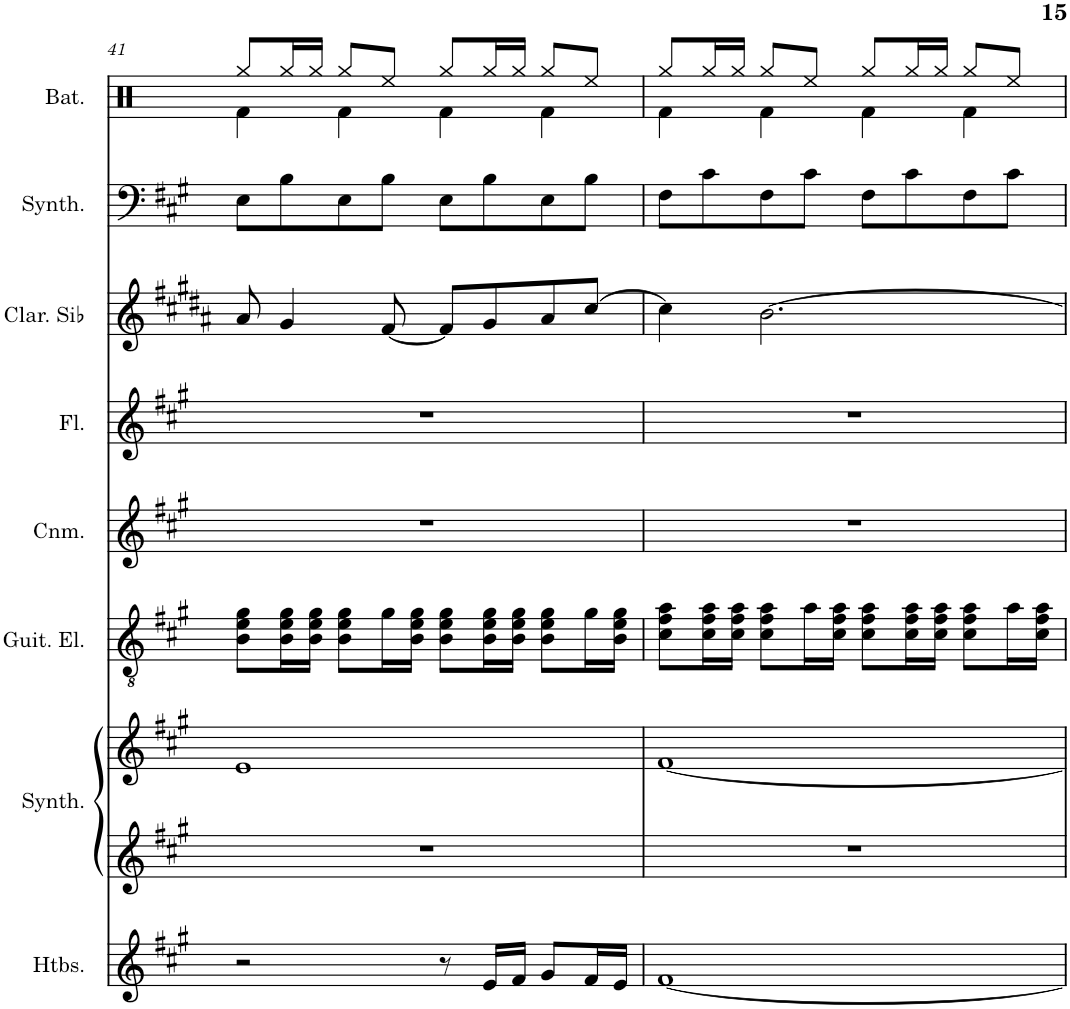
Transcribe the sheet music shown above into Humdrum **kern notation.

**kern	**kern	**kern	**kern	**kern	**kern	**kern	**kern	**kern
*part8	*part7	*part7	*part6	*part5	*part4	*part3	*part2	*part1
*staff9	*staff8	*staff7	*staff6	*staff5	*staff4	*staff3	*staff2	*staff1
*I"Hautbois, Oboe	*I"Synthétiseur Pad, Pad 7	*	*I"Guitare électrique, Clean guitar	*I"Cornemuse, Bagpipe	*I"Flûte, Flute	*I"Clarinette en Sib	*I"Synthétiseur d'effets, Synth bass (Lead 8)	*I"Batterie, Drums
*I'Htbs.	*I'Synth.	*	*I'Guit. El.	*I'Cnm.	*I'Fl.	*I'Clar. Sib	*I'Synth.	*I'Bat.
!!LO:PB:g=z
*clefG2	*clefG2	*clefG2	*clefGv2	*clefG2	*clefG2	*clefG2	*clefF4	*clefX
*	*	*	*	*Trd1c2	*	*Trd1c2	*	*
*k[f#c#g#]	*k[f#c#g#]	*k[f#c#g#]	*k[f#c#g#]	*k[f#c#g#]	*k[f#c#g#]	*k[f#c#g#d#a#]	*k[f#c#g#]	*k[]
*M4/4	*M4/4	*M4/4	*M4/4	*M4/4	*M4/4	*M4/4	*M4/4	*M4/4
=41	=41	=41	=41	=41	=41	=41	=41	=41
*	*	*	*	*	*	*	*	*^
2r	1r	1e	8B\ 8e\ 8g#\L	1r	1r	8a#/	8E\L	8Rgg/L	4Rf\
.	.	.	16B\ 16e\ 16g#\L	.	.	4g#/	8B\	16Rgg/L	.
.	.	.	16B\ 16e\ 16g#\JJ	.	.	.	.	16Rgg/JJ	.
.	.	.	8B\ 8e\ 8g#\L	.	.	.	8E\	8Rgg/L	4Rf\
.	.	.	16g#\L	.	.	[8f#/	8B\J	8Ree/J	.
.	.	.	16B\ 16e\ 16g#\JJ	.	.	.	.	.	.
8r	.	.	8B\ 8e\ 8g#\L	.	.	8f#/L]	8E\L	8Rgg/L	4Rf\
16e/LL	.	.	16B\ 16e\ 16g#\L	.	.	8g#/	8B\	16Rgg/L	.
16f#/JJ	.	.	16B\ 16e\ 16g#\JJ	.	.	.	.	16Rgg/JJ	.
8g#/L	.	.	8B\ 8e\ 8g#\L	.	.	8a#/	8E\	8Rgg/L	4Rf\
16f#/L	.	.	16g#\L	.	.	[8cc#/J	8B\J	8Ree/J	.
16e/JJ	.	.	16B\ 16e\ 16g#\JJ	.	.	.	.	.	.
=42	=42	=42	=42	=42	=42	=42	=42	=42	=42
[1f#	1r	[1f#	8c#\ 8f#\ 8a\L	1r	1r	4cc#\]	8F#\L	8Rgg/L	4Rf\
.	.	.	16c#\ 16f#\ 16a\L	.	.	.	8c#\	16Rgg/L	.
.	.	.	16c#\ 16f#\ 16a\JJ	.	.	.	.	16Rgg/JJ	.
.	.	.	8c#\ 8f#\ 8a\L	.	.	[2.b\	8F#\	8Rgg/L	4Rf\
.	.	.	16a\L	.	.	.	8c#\J	8Ree/J	.
.	.	.	16c#\ 16f#\ 16a\JJ	.	.	.	.	.	.
.	.	.	8c#\ 8f#\ 8a\L	.	.	.	8F#\L	8Rgg/L	4Rf\
.	.	.	16c#\ 16f#\ 16a\L	.	.	.	8c#\	16Rgg/L	.
.	.	.	16c#\ 16f#\ 16a\JJ	.	.	.	.	16Rgg/JJ	.
.	.	.	8c#\ 8f#\ 8a\L	.	.	.	8F#\	8Rgg/L	4Rf\
.	.	.	16a\L	.	.	.	8c#\J	8Ree/J	.
.	.	.	16c#\ 16f#\ 16a\JJ	.	.	.	.	.	.
*	*	*	*	*	*	*	*	*v	*v
=	=	=	=	=	=	=	=	=
*-	*-	*-	*-	*-	*-	*-	*-	*-
